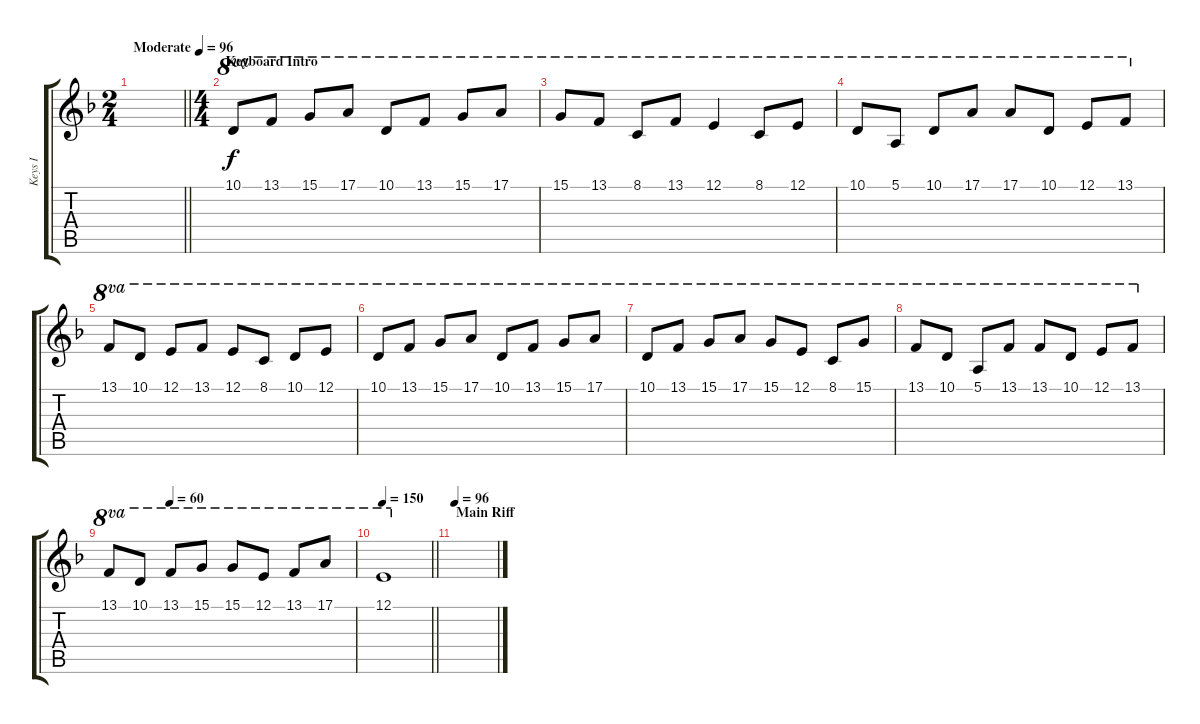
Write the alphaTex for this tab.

\track ("Keys I" "Keys I") {instrument pad5bowed}
\staff {score tabs}
\tuning (E4 B3 G3 D3 A2 E2) {hide}
\ts (2 4)
\tempo (96 "Moderate")
\clef g2
\barLineRight lightlight
\ks dminor
|
\ts (4 4)
\section ("" "Keyboard Intro")
10.1.8{ot 8va} 13.1.8{ot 8va} 15.1.8{ot 8va} 17.1.8{ot 8va} 10.1.8{ot 8va} 13.1.8{ot 8va} 15.1.8{ot 8va} 17.1.8{ot 8va} |
15.1.8{ot 8va} 13.1.8{ot 8va} 8.1.8{ot 8va} 13.1.8{ot 8va} 12.1.4{ot 8va} 8.1.8{ot 8va} 12.1.8{ot 8va} |
10.1.8{ot 8va} 5.1.8{ot 8va} 10.1.8{ot 8va} 17.1.8{ot 8va} 17.1.8{ot 8va} 10.1.8{ot 8va} 12.1.8{ot 8va} 13.1.8{ot 8va} |
13.1.8{ot 8va} 10.1.8{ot 8va} 12.1.8{ot 8va} 13.1.8{ot 8va} 12.1.8{ot 8va} 8.1.8{ot 8va} 10.1.8{ot 8va} 12.1.8{ot 8va} |
10.1.8{ot 8va} 13.1.8{ot 8va} 15.1.8{ot 8va} 17.1.8{ot 8va} 10.1.8{ot 8va} 13.1.8{ot 8va} 15.1.8{ot 8va} 17.1.8{ot 8va} |
10.1.8{ot 8va} 13.1.8{ot 8va} 15.1.8{ot 8va} 17.1.8{ot 8va} 15.1.8{ot 8va} 12.1.8{ot 8va} 8.1.8{ot 8va} 15.1.8{ot 8va} |
13.1.8{ot 8va} 10.1.8{ot 8va} 5.1.8{ot 8va} 13.1.8{ot 8va} 13.1.8{ot 8va} 10.1.8{ot 8va} 12.1.8{ot 8va} 13.1.8{ot 8va} |
\tempo (60 0.25)
13.1.8{ot 8va} 10.1.8{ot 8va} 13.1.8{ot 8va} 15.1.8{ot 8va} 15.1.8{ot 8va} 12.1.8{ot 8va} 13.1.8{ot 8va} 17.1.8{ot 8va} |
\tempo 150
\barLineRight lightlight
12.1.1{ot 8va} |
\section ("" "Main Riff")
\tempo 96
